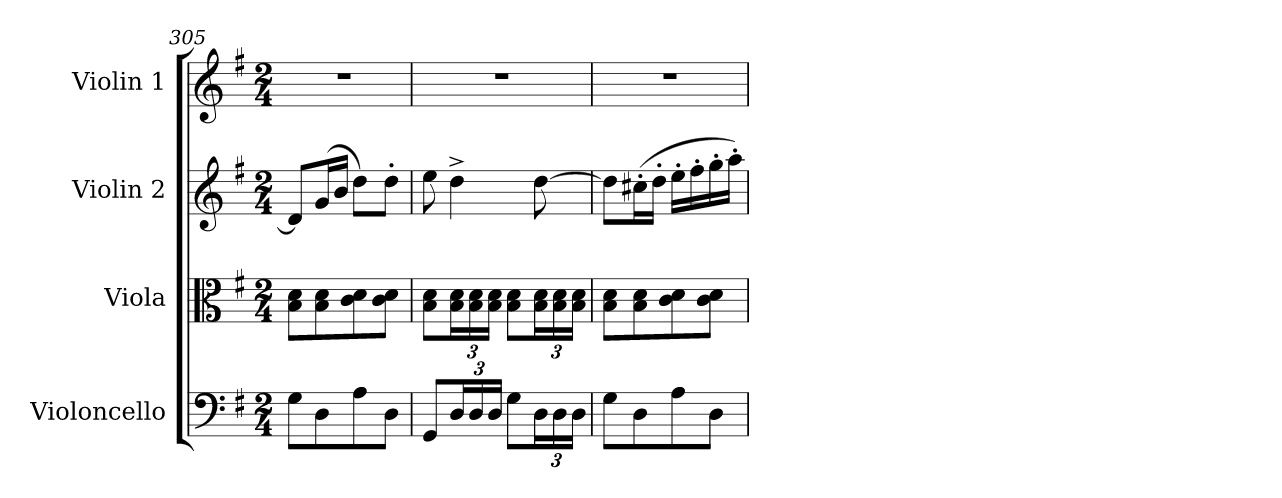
**kern	**kern	**kern	**kern
*part4	*part3	*part2	*part1
*staff4	*staff3	*staff2	*staff1
*I"Violoncello	*I"Viola	*I"Violin 2	*I"Violin 1
*I'Vc	*I'Vla	*I'Vln	*I'Vln
!!LO:LB:g=z
*clefF4	*clefC3	*clefG2	*clefG2
*k[f#]	*k[f#]	*k[f#]	*k[f#]
*M2/4	*M2/4	*M2/4	*M2/4
=305	=305	=305	=305
8G\L	8B\ 8d\L	8d/L]	2r
8D\	8B\ 8d\	(16g/L	.
.	.	16b/JJ	.
8A\	8c\ 8d\	8dd\L)	.
8D\J	8c\ 8d\J	8dd'\J	.
=306	=306	=306	=306
8GG/L	8B\ 8d\L	8ee\	2r
*Xbrackettup	*Xbrackettup	*	*
24D/L	24B\ 24d\L	4dd^\	.
24D/	24B\ 24d\	.	.
24D/JJ	24B\ 24d\JJ	.	.
8G\L	8B\ 8d\L	.	.
24D\L	24B\ 24d\L	[>8dd\	.
24D\	24B\ 24d\	.	.
24D\JJ	24B\ 24d\JJ	.	.
=307	=307	=307	=307
8G\L	8B\ 8d\L	8dd\L]	2r
8D\	8B\ 8d\	(16cc#X'\L	.
.	.	16dd'\JJ	.
8A\	8c\ 8d\	16ee'\LL	.
.	.	16ff#'\	.
8D\J	8c\ 8d\J	16gg'\	.
.	.	16aa'\JJ)	.
=	=	=	=
*-	*-	*-	*-
